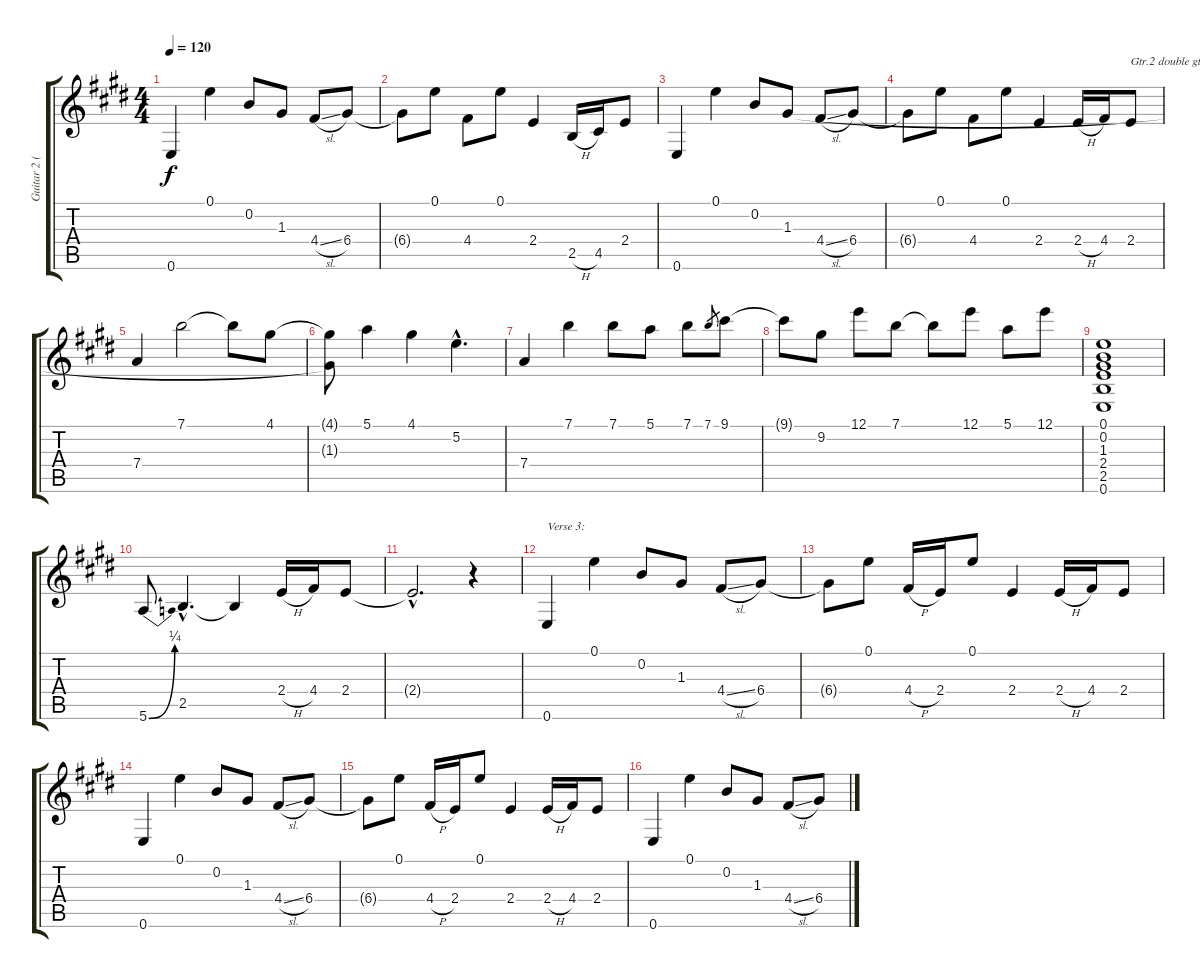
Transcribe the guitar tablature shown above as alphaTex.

\track ("Guitar 2 (Acoustic)" "Guitar 2 (") {instrument acousticguitarnylon}
\staff {score tabs}
\tuning (E4 B3 G3 D3 A2 E2) {hide}
\ts (4 4)
\tempo 120
\clef g2
\ks e
0.6.4{dy f} 0.1.4 0.2.8 1.3.8 4.4{sl}.8 6.4.8 |
6.4{t}.8 0.1.8 4.4.8 0.1.8 2.4.4 2.5{h}.16 4.5.16 2.4.8 |
0.6.4 0.1.4 0.2.8 1.3.8 4.4{sl}.8 6.4.8 |
6.4{t}.8 0.1.8 4.4.8 0.1.8 2.4.4 2.4{h}.16 4.4.16 2.4.8{txt "Gtr.2 double gtr.1 8va next 4 bars"} |
7.4.4 7.1.2 7.1{t}.8 4.1.8 |
(4.1{t} 1.3{t}).8 5.1.4 4.1.4 5.2{hac}.4{d} |
7.4.4 7.1.4 7.1.8 5.1.8 7.1.8 7.1.8{gr} 9.1.8 |
9.1{t}.8 9.2.8 12.1.8 7.1.8 7.1{t}.8 12.1.8 5.1.8 12.1.8 |
(0.1 0.2 1.3 2.4 2.5 0.6).1 |
5.6{be (bend 0 0 60 1)}.8 2.5{hac}.4{d} 2.5{t}.4 2.4{h}.16 4.4.16 2.4.8 |
2.4{hac t}.2{d} r.4 |
0.6.4{txt "Verse 3:"} 0.1.4 0.2.8 1.3.8 4.4{sl}.8 6.4.8 |
6.4{t}.8 0.1.8 4.4{h}.16 2.4.16 0.1.8 2.4.4 2.4{h}.16 4.4.16 2.4.8 |
0.6.4 0.1.4 0.2.8 1.3.8 4.4{sl}.8 6.4.8 |
6.4{t}.8 0.1.8 4.4{h}.16 2.4.16 0.1.8 2.4.4 2.4{h}.16 4.4.16 2.4.8 |
0.6.4 0.1.4 0.2.8 1.3.8 4.4{sl}.8 6.4.8
